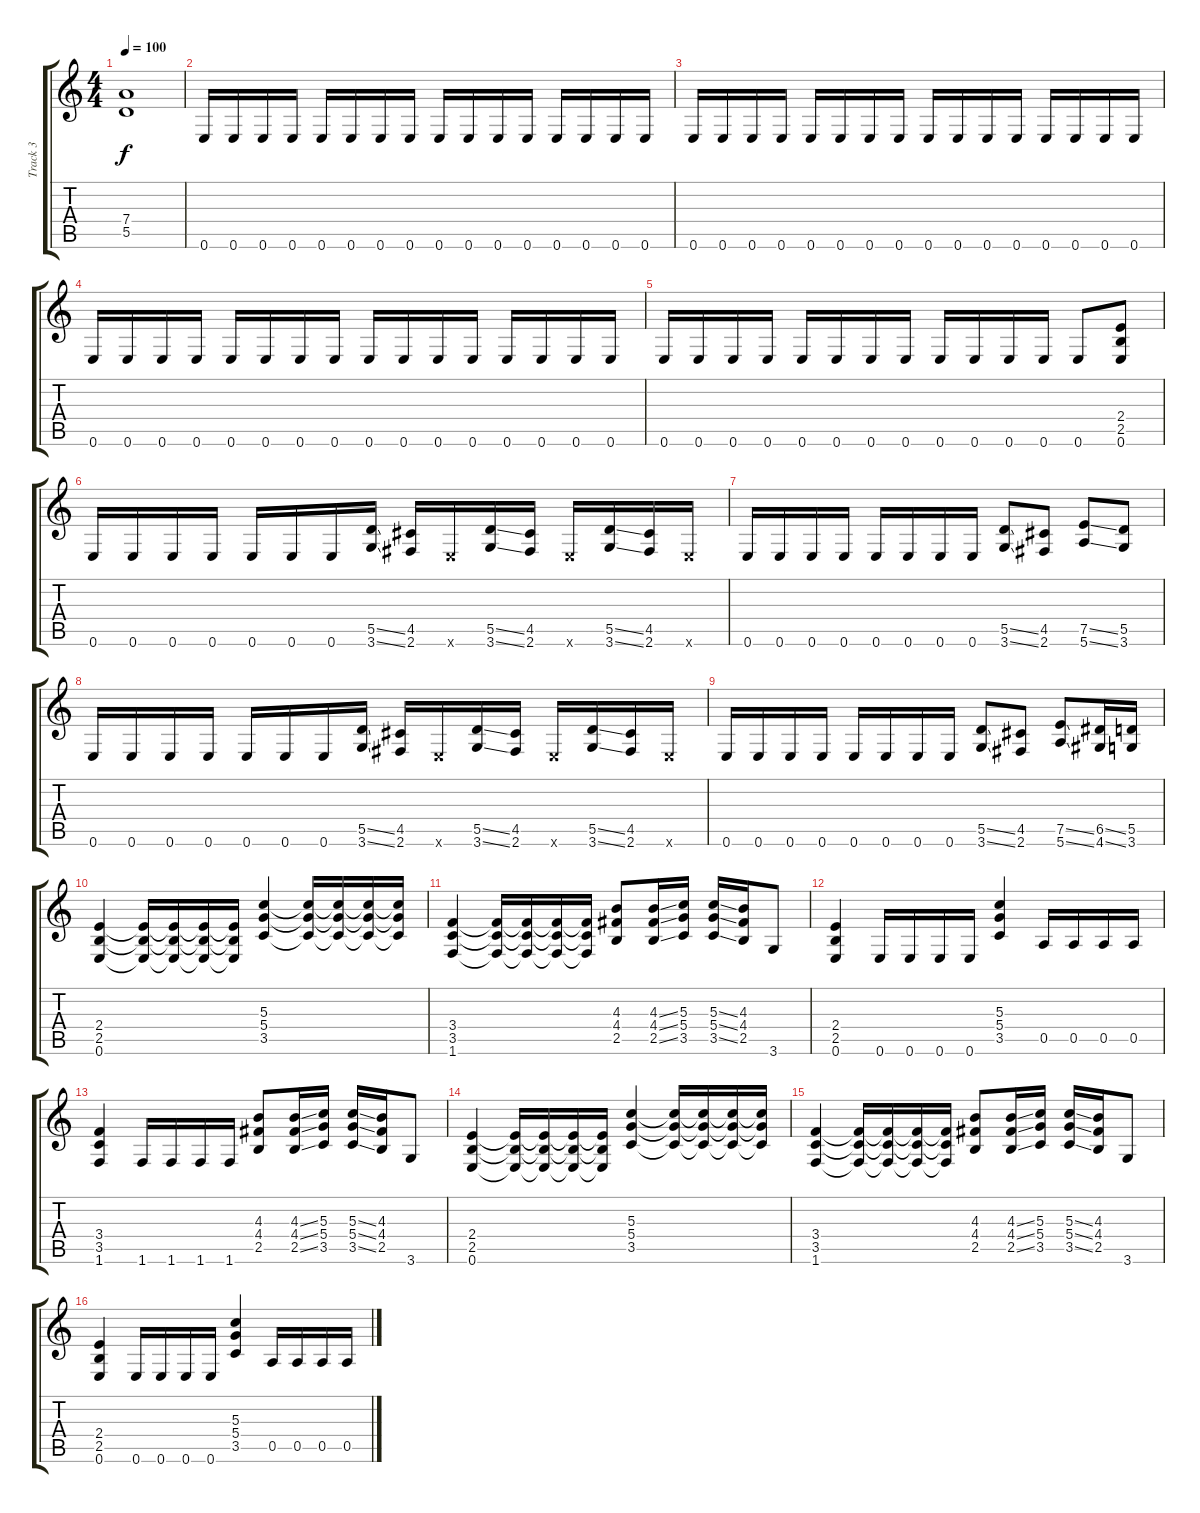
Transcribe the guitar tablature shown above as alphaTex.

\track ("Track 3" "Track 3") {instrument distortionguitar}
\staff {score tabs}
\tuning (E4 B3 G3 D3 A2 E2) {hide}
\ts (4 4)
\tempo 100
\clef g2
\ks c
(7.4{t} 5.5{t}).1{dy f} |
0.6.16 0.6.16 0.6.16 0.6.16 0.6.16 0.6.16 0.6.16 0.6.16 0.6.16 0.6.16 0.6.16 0.6.16 0.6.16 0.6.16 0.6.16 0.6.16 |
0.6.16 0.6.16 0.6.16 0.6.16 0.6.16 0.6.16 0.6.16 0.6.16 0.6.16 0.6.16 0.6.16 0.6.16 0.6.16 0.6.16 0.6.16 0.6.16 |
0.6.16 0.6.16 0.6.16 0.6.16 0.6.16 0.6.16 0.6.16 0.6.16 0.6.16 0.6.16 0.6.16 0.6.16 0.6.16 0.6.16 0.6.16 0.6.16 |
0.6.16 0.6.16 0.6.16 0.6.16 0.6.16 0.6.16 0.6.16 0.6.16 0.6.16 0.6.16 0.6.16 0.6.16 0.6.8 (2.4 2.5 0.6).8 |
0.6.16 0.6.16 0.6.16 0.6.16 0.6.16 0.6.16 0.6.16 (5.5{ss} 3.6{ss}).16 (4.5 2.6).16 0.6{x}.16 (5.5{ss} 3.6{ss}).16 (4.5 2.6).16 0.6{x}.16 (5.5{ss} 3.6{ss}).16 (4.5 2.6).16 0.6{x}.16 |
0.6.16 0.6.16 0.6.16 0.6.16 0.6.16 0.6.16 0.6.16 0.6.16 (5.5{ss} 3.6{ss}).8 (4.5 2.6).8 (7.5{ss} 5.6{ss}).8 (5.5 3.6).8 |
0.6.16 0.6.16 0.6.16 0.6.16 0.6.16 0.6.16 0.6.16 (5.5{ss} 3.6{ss}).16 (4.5 2.6).16 0.6{x}.16 (5.5{ss} 3.6{ss}).16 (4.5 2.6).16 0.6{x}.16 (5.5{ss} 3.6{ss}).16 (4.5 2.6).16 0.6{x}.16 |
0.6.16 0.6.16 0.6.16 0.6.16 0.6.16 0.6.16 0.6.16 0.6.16 (5.5{ss} 3.6{ss}).8 (4.5 2.6).8 (7.5{ss} 5.6{ss}).8 (6.5{ss} 4.6{ss}).16 (5.5 3.6).16 |
(2.4 2.5 0.6).4 (2.4{t} 2.5{t} 0.6{t}).16 (2.4{t} 2.5{t} 0.6{t}).16 (2.4{t} 2.5{t} 0.6{t}).16 (2.4{t} 2.5{t} 0.6{t}).16 (5.3 5.4 3.5).4 (5.3{t} 5.4{t} 3.5{t}).16 (5.3{t} 5.4{t} 3.5{t}).16 (5.3{t} 5.4{t} 3.5{t}).16 (5.3{t} 5.4{t} 3.5{t}).16 |
(3.4 3.5 1.6).4 (3.4{t} 3.5{t} 1.6{t}).16 (3.4{t} 3.5{t} 1.6{t}).16 (3.4{t} 3.5{t} 1.6{t}).16 (3.4{t} 3.5{t} 1.6{t}).16 (4.3 4.4 2.5).8 (4.3{ss} 4.4{ss} 2.5{ss}).16 (5.3 5.4 3.5).16 (5.3{ss} 5.4{ss} 3.5{ss}).16 (4.3 4.4 2.5).16 3.6.8 |
(2.4 2.5 0.6).4 0.6.16 0.6.16 0.6.16 0.6.16 (5.3 5.4 3.5).4 0.5.16 0.5.16 0.5.16 0.5.16 |
(3.4 3.5 1.6).4 1.6.16 1.6.16 1.6.16 1.6.16 (4.3 4.4 2.5).8 (4.3{ss} 4.4{ss} 2.5{ss}).16 (5.3 5.4 3.5).16 (5.3{ss} 5.4{ss} 3.5{ss}).16 (4.3 4.4 2.5).16 3.6.8 |
(2.4 2.5 0.6).4 (2.4{t} 2.5{t} 0.6{t}).16 (2.4{t} 2.5{t} 0.6{t}).16 (2.4{t} 2.5{t} 0.6{t}).16 (2.4{t} 2.5{t} 0.6{t}).16 (5.3 5.4 3.5).4 (5.3{t} 5.4{t} 3.5{t}).16 (5.3{t} 5.4{t} 3.5{t}).16 (5.3{t} 5.4{t} 3.5{t}).16 (5.3{t} 5.4{t} 3.5{t}).16 |
(3.4 3.5 1.6).4 (3.4{t} 3.5{t} 1.6{t}).16 (3.4{t} 3.5{t} 1.6{t}).16 (3.4{t} 3.5{t} 1.6{t}).16 (3.4{t} 3.5{t} 1.6{t}).16 (4.3 4.4 2.5).8 (4.3{ss} 4.4{ss} 2.5{ss}).16 (5.3 5.4 3.5).16 (5.3{ss} 5.4{ss} 3.5{ss}).16 (4.3 4.4 2.5).16 3.6.8 |
(2.4 2.5 0.6).4 0.6.16 0.6.16 0.6.16 0.6.16 (5.3 5.4 3.5).4 0.5.16 0.5.16 0.5.16 0.5.16
